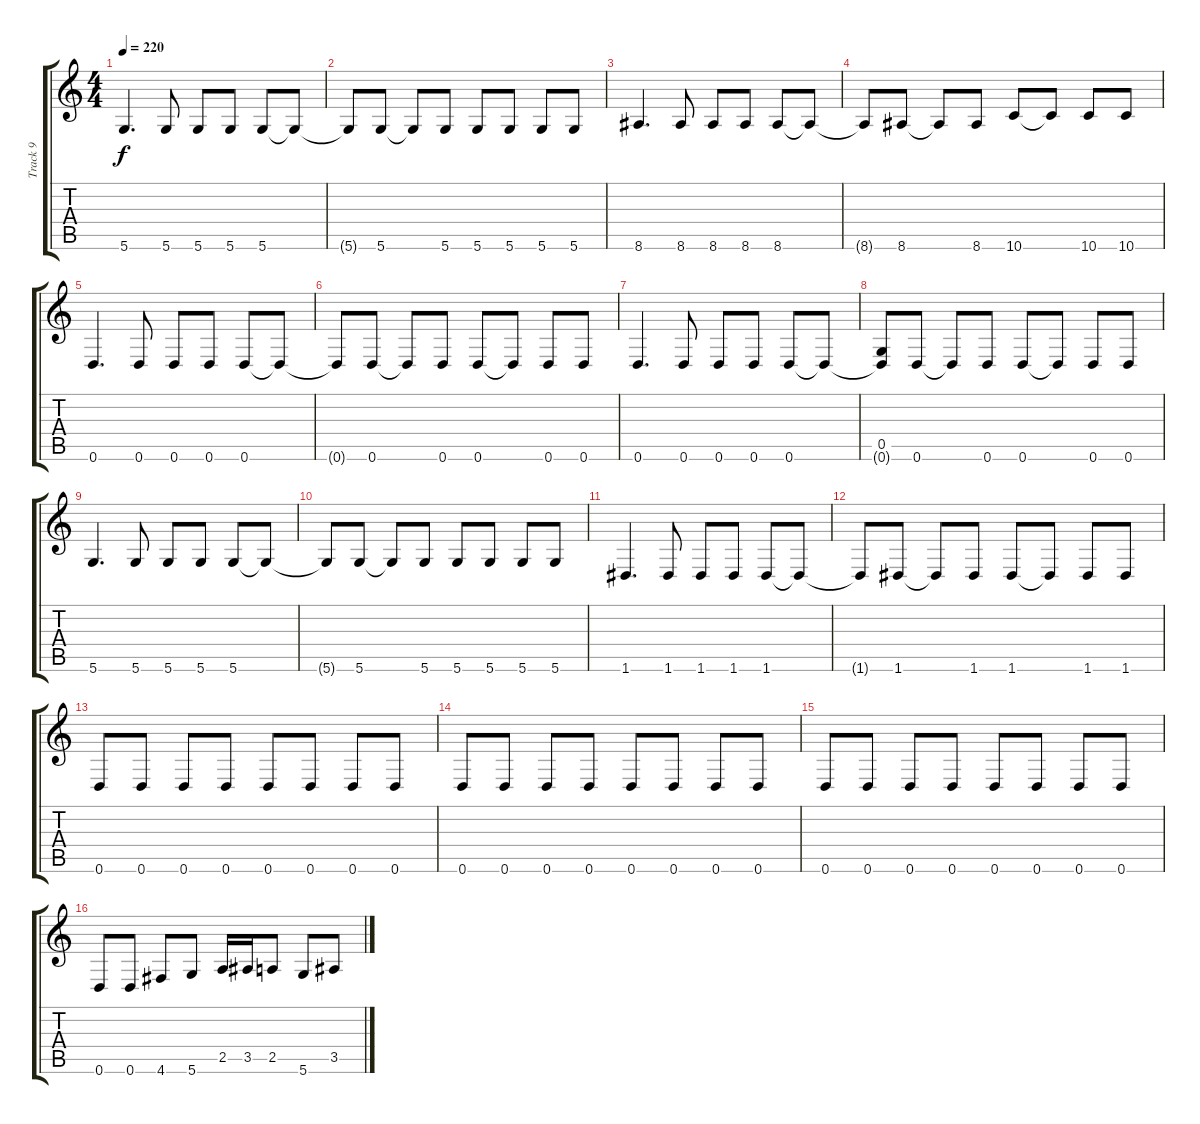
\track ("Track 9" "Track 9") {instrument electricbassfinger}
\staff {score tabs}
\tuning (D4 A3 F3 C3 G2 D2) {hide}
\ts (4 4)
\tempo 220
\clef g2
\ks c
5.6.4{d dy f} 5.6.8 5.6.8 5.6.8 5.6.8 5.6{t}.8 |
5.6{t}.8 5.6.8 5.6{t}.8 5.6.8 5.6.8 5.6.8 5.6.8 5.6.8 |
8.6.4{d} 8.6.8 8.6.8 8.6.8 8.6.8 8.6{t}.8 |
8.6{t}.8 8.6.8 8.6{t}.8 8.6.8 10.6.8 10.6{t}.8 10.6.8 10.6.8 |
0.6.4{d} 0.6.8 0.6.8 0.6.8 0.6.8 0.6{t}.8 |
0.6{t}.8 0.6.8 0.6{t}.8 0.6.8 0.6.8 0.6{t}.8 0.6.8 0.6.8 |
0.6.4{d} 0.6.8 0.6.8 0.6.8 0.6.8 0.6{t}.8 |
(0.5 0.6{t}).8 0.6.8 0.6{t}.8 0.6.8 0.6.8 0.6{t}.8 0.6.8 0.6.8 |
5.6.4{d} 5.6.8 5.6.8 5.6.8 5.6.8 5.6{t}.8 |
5.6{t}.8 5.6.8 5.6{t}.8 5.6.8 5.6.8 5.6.8 5.6.8 5.6.8 |
1.6.4{d} 1.6.8 1.6.8 1.6.8 1.6.8 1.6{t}.8 |
1.6{t}.8 1.6.8 1.6{t}.8 1.6.8 1.6.8 1.6{t}.8 1.6.8 1.6.8 |
0.6.8 0.6.8 0.6.8 0.6.8 0.6.8 0.6.8 0.6.8 0.6.8 |
0.6.8 0.6.8 0.6.8 0.6.8 0.6.8 0.6.8 0.6.8 0.6.8 |
0.6.8 0.6.8 0.6.8 0.6.8 0.6.8 0.6.8 0.6.8 0.6.8 |
0.6.8 0.6.8 4.6.8 5.6.8 2.5.16 3.5.16 2.5.8 5.6.8 3.5.8
